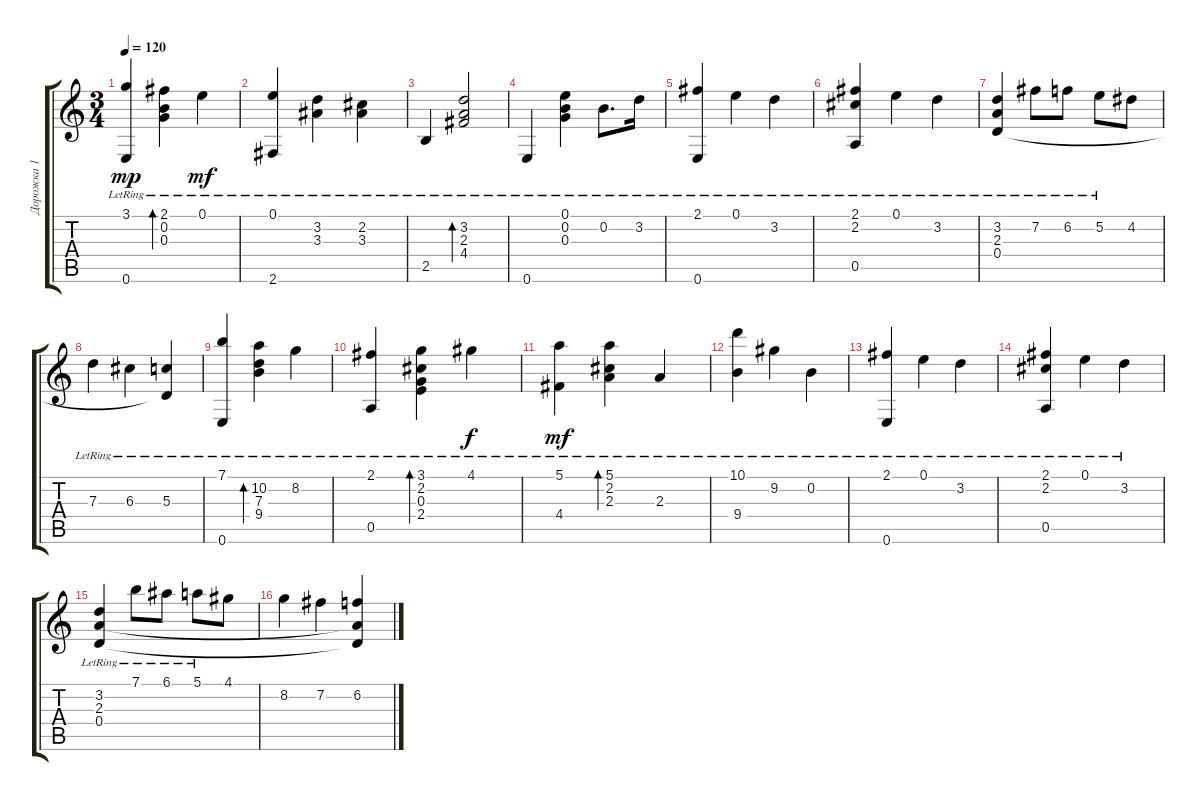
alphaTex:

\track ("Дорожка 1" "Дорожка 1") {instrument acousticguitarnylon}
\staff {score tabs}
\tuning (E4 B3 G3 D3 A2 E2) {hide}
\ts (3 4)
\tempo 120
\clef g2
\ks c
(3.1{lr} 0.6{lr}).4{dy mp} (2.1{lr} 0.2{lr} 0.3{lr}).4{bd 120} 0.1{lr}.4{dy mf} |
(0.1{lr} 2.6{lr}).4 (3.2{lr} 3.3{lr}).4 (2.2{lr} 3.3).4 |
2.5{lr}.4 (3.2{lr} 2.3{lr} 4.4{lr}).2{bd 120} |
0.6{lr}.4 (0.1{lr} 0.2{lr} 0.3{lr}).4 0.2{lr}.8{d} 3.2{lr}.16 |
(2.1{lr} 0.6{lr}).4 0.1{lr}.4 3.2{lr}.4 |
(2.1{lr} 2.2{lr} 0.5{lr}).4 0.1{lr}.4 3.2{lr}.4 |
(3.2{lr} 2.3{lr} 0.4{lr}).4 7.2{lr}.8 6.2{lr}.8 5.2{lr}.8 4.2.8 |
7.3{lr}.4 6.3{lr}.4 (5.3{lr} 0.4{t}).4 |
(7.1{lr} 0.6{lr}).4 (10.2{lr} 7.3{lr} 9.4{lr}).4{bd 60} 8.2{lr}.4 |
(2.1{lr} 0.5{lr}).4 (3.1{lr} 2.2{lr} 0.3 2.4{lr}).4{bd 30} 4.1{lr}.4{dy f} |
(5.1{lr} 4.4{lr}).4{dy mf} (5.1{lr} 2.2{lr} 2.3{lr}).4{bd 30} 2.3{lr}.4 |
(10.1{lr} 9.4{lr}).4 9.2{lr}.4 0.2{lr}.4 |
(2.1{lr} 0.6{lr}).4 0.1{lr}.4 3.2{lr}.4 |
(2.1{lr} 2.2{lr} 0.5{lr}).4 0.1{lr}.4 3.2{lr}.4 |
(3.2{lr} 2.3{lr} 0.4{lr}).4 7.1{lr}.8 6.1{lr}.8 5.1{lr}.8 4.1.8 |
8.2.4 7.2.4 (6.2 2.3{t} 0.4{t}).4
